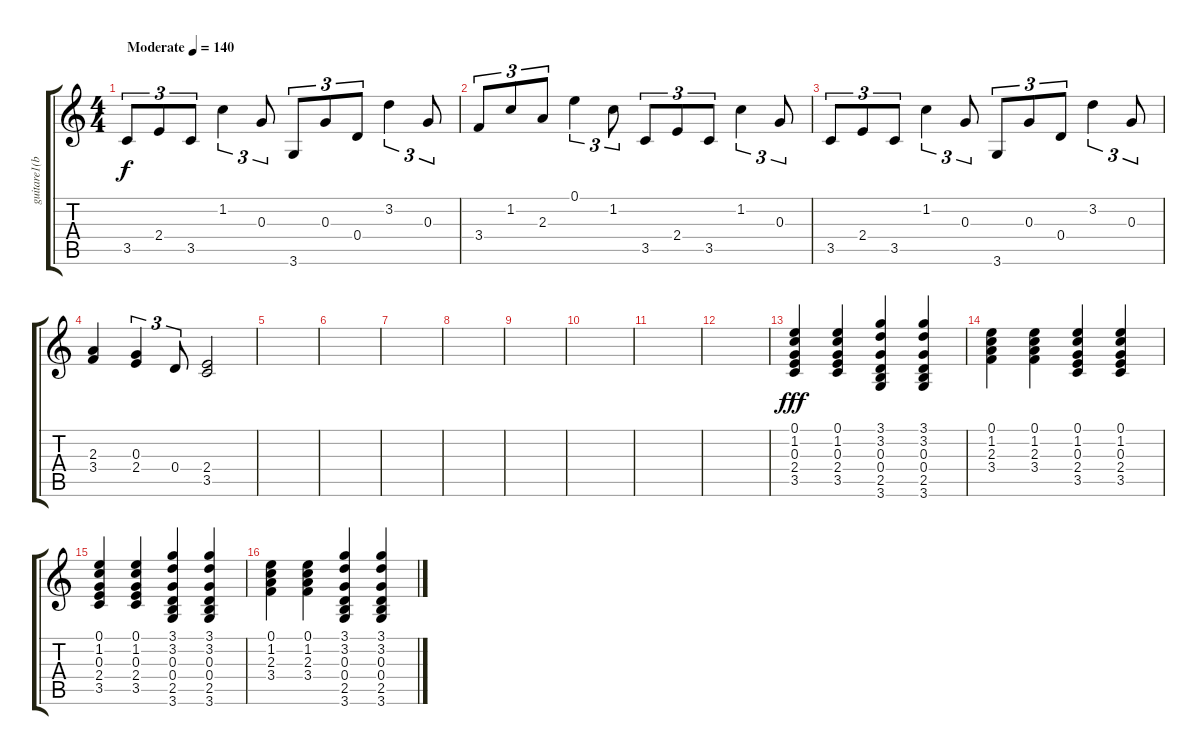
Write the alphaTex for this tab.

\track ("guitare1(billy joe)" "guitare1(b") {instrument acousticguitarsteel}
\staff {score tabs}
\tuning (E4 B3 G3 D3 A2 E2) {hide}
\ts (4 4)
\tempo (140 "Moderate")
\clef g2
\ks c
3.5.8{tu (3 2) dy f instrument acousticguitarsteel} 2.4.8{tu (3 2)} 3.5.8{tu (3 2)} 1.2.4{tu (3 2)} 0.3.8{tu (3 2)} 3.6.8{tu (3 2)} 0.3.8{tu (3 2)} 0.4.8{tu (3 2)} 3.2.4{tu (3 2)} 0.3.8{tu (3 2)} |
3.4.8{tu (3 2)} 1.2.8{tu (3 2)} 2.3.8{tu (3 2)} 0.1.4{tu (3 2)} 1.2.8{tu (3 2)} 3.5.8{tu (3 2)} 2.4.8{tu (3 2)} 3.5.8{tu (3 2)} 1.2.4{tu (3 2)} 0.3.8{tu (3 2)} |
3.5.8{tu (3 2)} 2.4.8{tu (3 2)} 3.5.8{tu (3 2)} 1.2.4{tu (3 2)} 0.3.8{tu (3 2)} 3.6.8{tu (3 2)} 0.3.8{tu (3 2)} 0.4.8{tu (3 2)} 3.2.4{tu (3 2)} 0.3.8{tu (3 2)} |
(2.3 3.4).4 (0.3 2.4).4{tu (3 2)} 0.4.8{tu (3 2)} (2.4 3.5).2 |
|
|
|
|
|
|
|
|
(0.1 1.2 0.3 2.4 3.5).4{dy fff volume 2} (0.1 1.2 0.3 2.4 3.5).4 (3.1 3.2 0.3 0.4 2.5 3.6).4 (3.1 3.2 0.3 0.4 2.5 3.6).4 |
(0.1 1.2 2.3 3.4).4 (0.1 1.2 2.3 3.4).4 (0.1 1.2 0.3 2.4 3.5).4 (0.1 1.2 0.3 2.4 3.5).4 |
(0.1 1.2 0.3 2.4 3.5).4 (0.1 1.2 0.3 2.4 3.5).4 (3.1 3.2 0.3 0.4 2.5 3.6).4 (3.1 3.2 0.3 0.4 2.5 3.6).4 |
(0.1 1.2 2.3 3.4).4 (0.1 1.2 2.3 3.4).4 (3.1 3.2 0.3 0.4 2.5 3.6).4 (3.1 3.2 0.3 0.4 2.5 3.6).4
